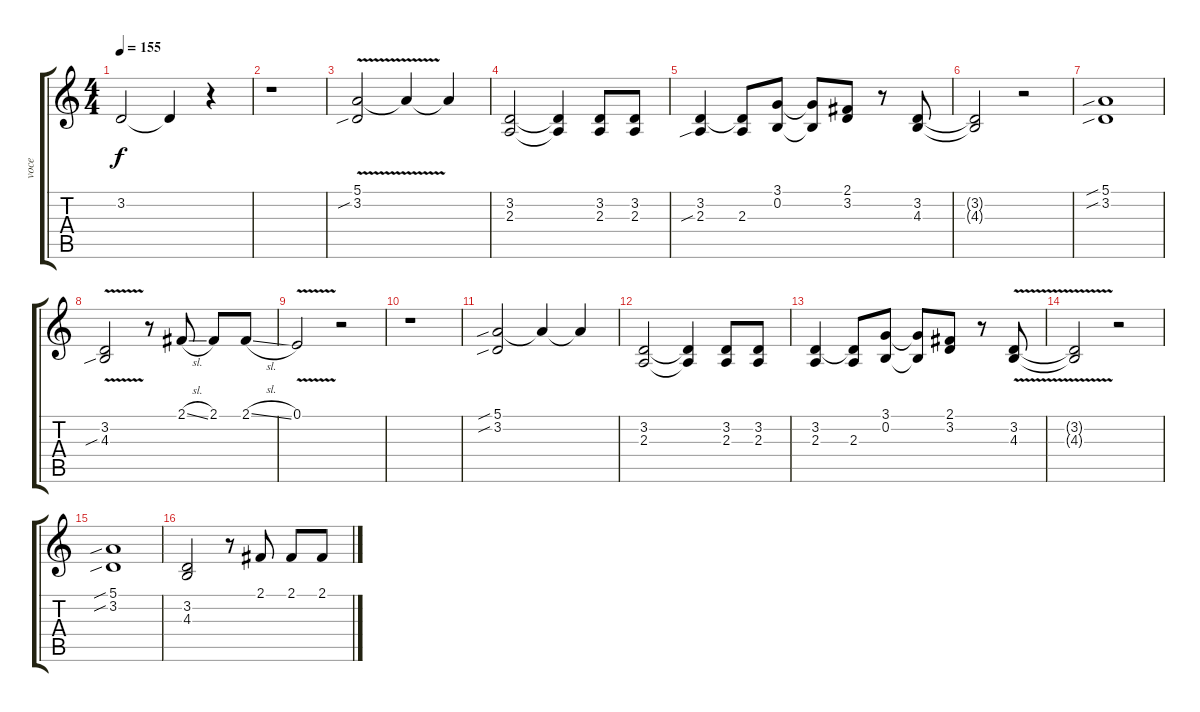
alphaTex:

\track ("voce" "voce") {instrument lead2sawtooth}
\staff {score tabs}
\tuning (E4 B3 G3 D3 A2 E2) {hide}
\ts (4 4)
\tempo 155
\clef g2
\ks c
3.2{t}.2{dy f} 3.2{t}.4 r.4 |
r.1 |
(5.1{v} 3.2{sib}).2 5.1{t}.4 5.1{t}.4 |
(3.2 2.3).2 (3.2{t} 2.3{t}).4 (3.2 2.3).8 (3.2 2.3).8 |
(3.2 2.3{sib}).4 (3.2{t} 2.3).8 (3.1 0.2).8 (3.1{t} 0.2{t}).8 (2.1 3.2).8 r.8 (3.2 4.3).8 |
(3.2{t} 4.3{t}).2 r.2 |
(5.1{sib} 3.2{sib}).1 |
(3.2{v} 4.3{sib}).2 r.8 2.1{sl}.8 2.1.8 2.1{sl}.8 |
0.1{v}.2 r.2 |
r.1 |
(5.1{sib} 3.2{sib}).2 5.1{t}.4 5.1{t}.4 |
(3.2 2.3).2 (3.2{t} 2.3{t}).4 (3.2 2.3).8 (3.2 2.3).8 |
(3.2 2.3).4 (3.2{t} 2.3).8 (3.1 0.2).8 (3.1{t} 0.2{t}).8 (2.1 3.2).8 r.8 (3.2{v} 4.3).8 |
(3.2{t} 4.3{t}).2 r.2 |
(5.1{sib} 3.2{sib}).1 |
(3.2 4.3).2 r.8 2.1.8 2.1.8 2.1{sl}.8
